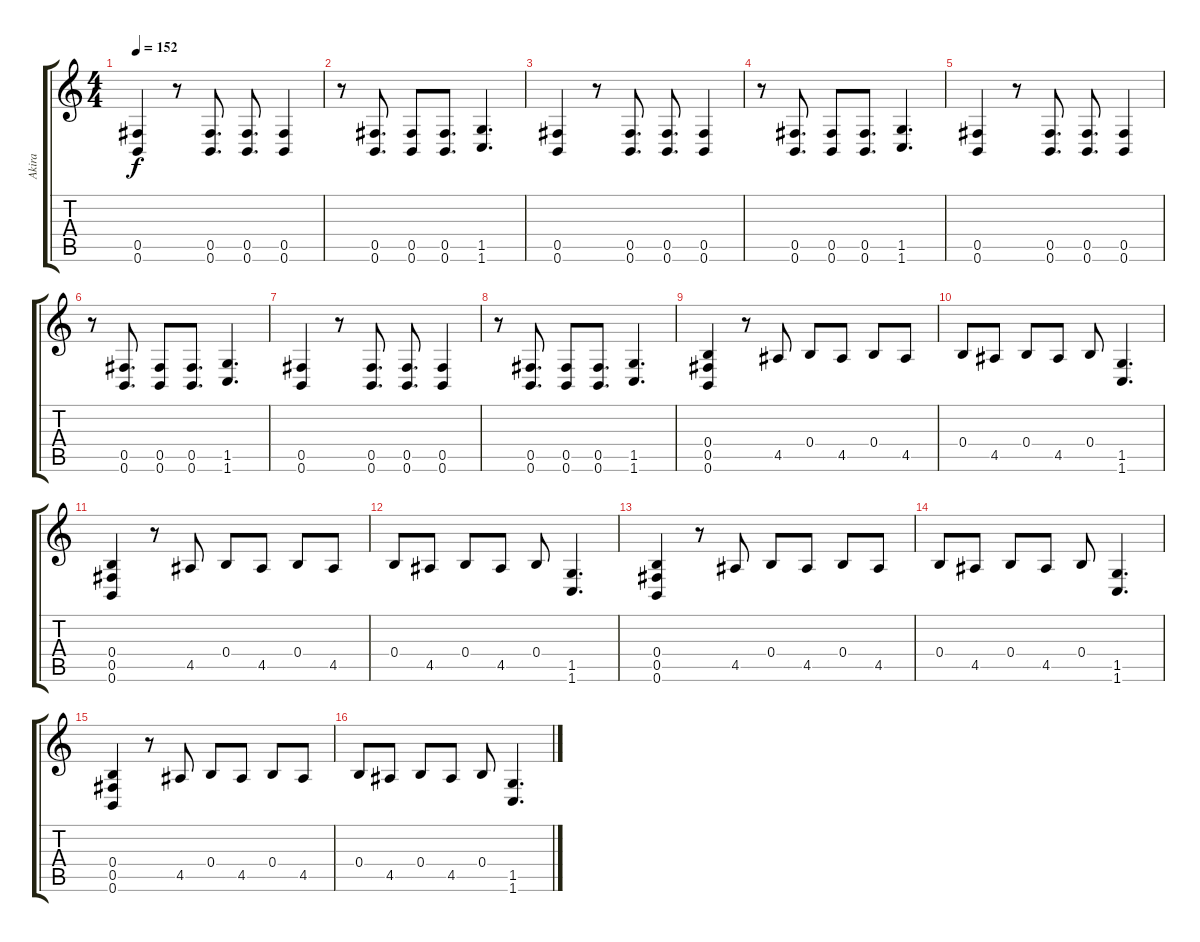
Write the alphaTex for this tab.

\track ("Akira" "Akira") {instrument overdrivenguitar}
\staff {score tabs}
\tuning (Db4 Ab3 E3 B2 Gb2 B1) {hide}
\ts (4 4)
\tempo 152
\clef g2
\ks c
(0.5 0.6).4{dy f} r.8 (0.5 0.6).8{d} (0.5 0.6).8{d} (0.5 0.6).4 |
r.8 (0.5 0.6).8{d} (0.5 0.6).8 (0.5 0.6).8{d} (1.5 1.6).4{d} |
(0.5 0.6).4 r.8 (0.5 0.6).8{d} (0.5 0.6).8{d} (0.5 0.6).4 |
r.8 (0.5 0.6).8{d} (0.5 0.6).8 (0.5 0.6).8{d} (1.5 1.6).4{d} |
(0.5 0.6).4 r.8 (0.5 0.6).8{d} (0.5 0.6).8{d} (0.5 0.6).4 |
r.8 (0.5 0.6).8{d} (0.5 0.6).8 (0.5 0.6).8{d} (1.5 1.6).4{d} |
(0.5 0.6).4 r.8 (0.5 0.6).8{d} (0.5 0.6).8{d} (0.5 0.6).4 |
r.8 (0.5 0.6).8{d} (0.5 0.6).8 (0.5 0.6).8{d} (1.5 1.6).4{d} |
(0.4 0.5 0.6).4 r.8 4.5.8 0.4.8 4.5.8 0.4.8 4.5.8 |
0.4.8 4.5.8 0.4.8 4.5.8 0.4.8 (1.5 1.6).4{d} |
(0.4 0.5 0.6).4 r.8 4.5.8 0.4.8 4.5.8 0.4.8 4.5.8 |
0.4.8 4.5.8 0.4.8 4.5.8 0.4.8 (1.5 1.6).4{d} |
(0.4 0.5 0.6).4 r.8 4.5.8 0.4.8 4.5.8 0.4.8 4.5.8 |
0.4.8 4.5.8 0.4.8 4.5.8 0.4.8 (1.5 1.6).4{d} |
(0.4 0.5 0.6).4 r.8 4.5.8 0.4.8 4.5.8 0.4.8 4.5.8 |
0.4.8 4.5.8 0.4.8 4.5.8 0.4.8 (1.5 1.6).4{d}
